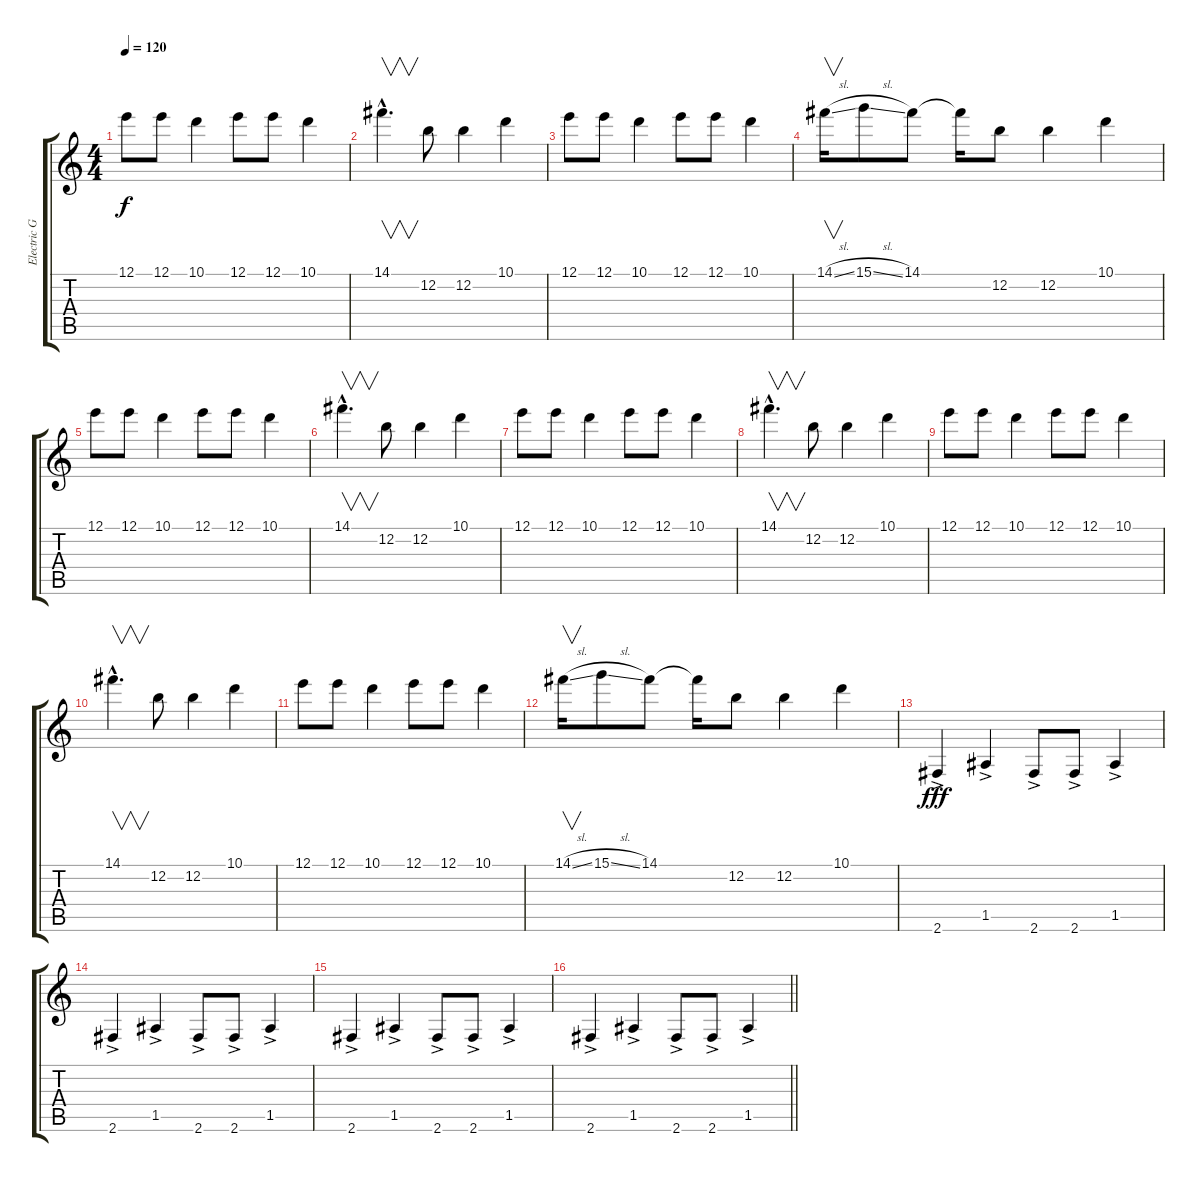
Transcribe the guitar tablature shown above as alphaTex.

\track ("Electric Guitar" "Electric G") {instrument electricguitarclean}
\staff {score tabs}
\tuning (E4 B3 G3 D3 A2 E2) {hide}
\ts (4 4)
\tempo 120
\clef g2
\ks c
12.1.8{dy f} 12.1.8 10.1.4 12.1.8 12.1.8 10.1.4 |
14.1{hac}.4{v d} 12.2.8 12.2.4 10.1.4 |
12.1.8 12.1.8 10.1.4 12.1.8 12.1.8 10.1.4 |
14.1{sl}.16{v} 15.1{sl}.8 14.1.8 14.1{t}.16 12.2.8 12.2.4 10.1.4 |
12.1.8 12.1.8 10.1.4 12.1.8 12.1.8 10.1.4 |
14.1{hac}.4{v d} 12.2.8 12.2.4 10.1.4 |
12.1.8 12.1.8 10.1.4 12.1.8 12.1.8 10.1.4 |
14.1{hac}.4{v d} 12.2.8 12.2.4 10.1.4 |
12.1.8 12.1.8 10.1.4 12.1.8 12.1.8 10.1.4 |
14.1{hac}.4{v d} 12.2.8 12.2.4 10.1.4 |
12.1.8 12.1.8 10.1.4 12.1.8 12.1.8 10.1.4 |
14.1{sl}.16{v} 15.1{sl}.8 14.1.8 14.1{t}.16 12.2.8 12.2.4 10.1.4 |
2.6{ac}.4{dy fff} 1.5{ac}.4 2.6{ac}.8 2.6{ac}.8 1.5{ac}.4 |
2.6{ac}.4 1.5{ac}.4 2.6{ac}.8 2.6{ac}.8 1.5{ac}.4 |
2.6{ac}.4 1.5{ac}.4 2.6{ac}.8 2.6{ac}.8 1.5{ac}.4 |
\barLineRight lightlight
2.6{ac}.4 1.5{ac}.4 2.6{ac}.8 2.6{ac}.8 1.5{ac}.4
